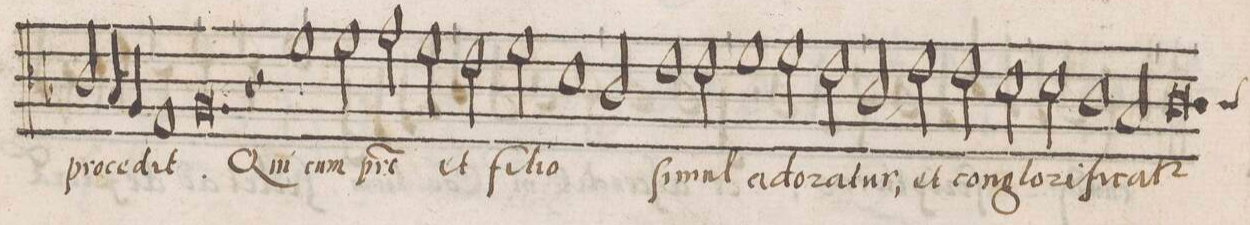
**kern	**text
*I"CANTVS	*
*clefC3	*
*k[b-]	*
*met()	*
*M2/1	*
2c/	pro-
4B-/	-ce-
4A/	.
=127-	=127-
1G	-dit.
0.A	.
=128-	=128-
=129-	=129-
1r	.
2r	.
1f	Qui
=130-	=130-
2f\	cum
2g\	p(at)-
2f\	-re
=131-	=131-
2e\	et
2f\	fi-
1d	-li-
=132-	=132-
2c/	-o
1e	ſi-
2e\	-mul
=133-	=133-
1f	a-
2f\	-do-
2e\	-ra-
=134-	=134-
2c/	-tur,
2e\	et
2e\	con-
2d\	-glo-
=135-	=135-
2d\	-ri-
1c	-fi-
2B-/	-ca-
=136-	=136-
*custos:c	*
0.c	-t(ur)
=137-	=137-
1r	.
=138-	=138-
*-	*-
